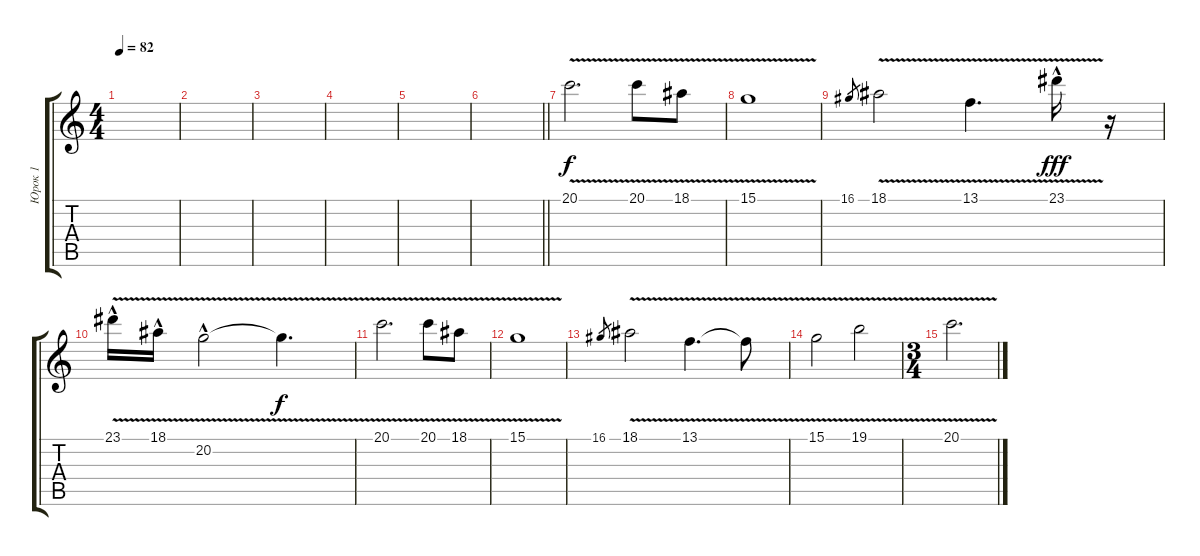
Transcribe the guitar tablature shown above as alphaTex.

\track ("Юрок 1" "Юрок 1") {instrument flute}
\staff {score tabs}
\tuning (E4 B3 G3 C3 G2 C2) {hide}
\ts (4 4)
\tempo 82
\clef g2
\ks c
|
|
|
|
|
\barLineRight lightlight
|
20.1{v}.2{d} 20.1{v}.8 18.1{v}.8 |
15.1{v}.1 |
16.1.8{gr} 18.1{v}.2 13.1{v}.4{d} 23.1{v hac}.16{dy fff} r.16 |
23.1{v hac}.16 18.1{v hac}.16 20.2{v hac}.2 20.2{t}.4{d dy f} |
20.1{v}.2{d} 20.1{v}.8 18.1{v}.8 |
15.1{v}.1 |
16.1.8{gr} 18.1{v}.2 13.1{v}.4{d} 13.1{t}.8 |
15.1{v}.2 19.1{v}.2 |
\ts (3 4)
20.1{v}.2{d}
